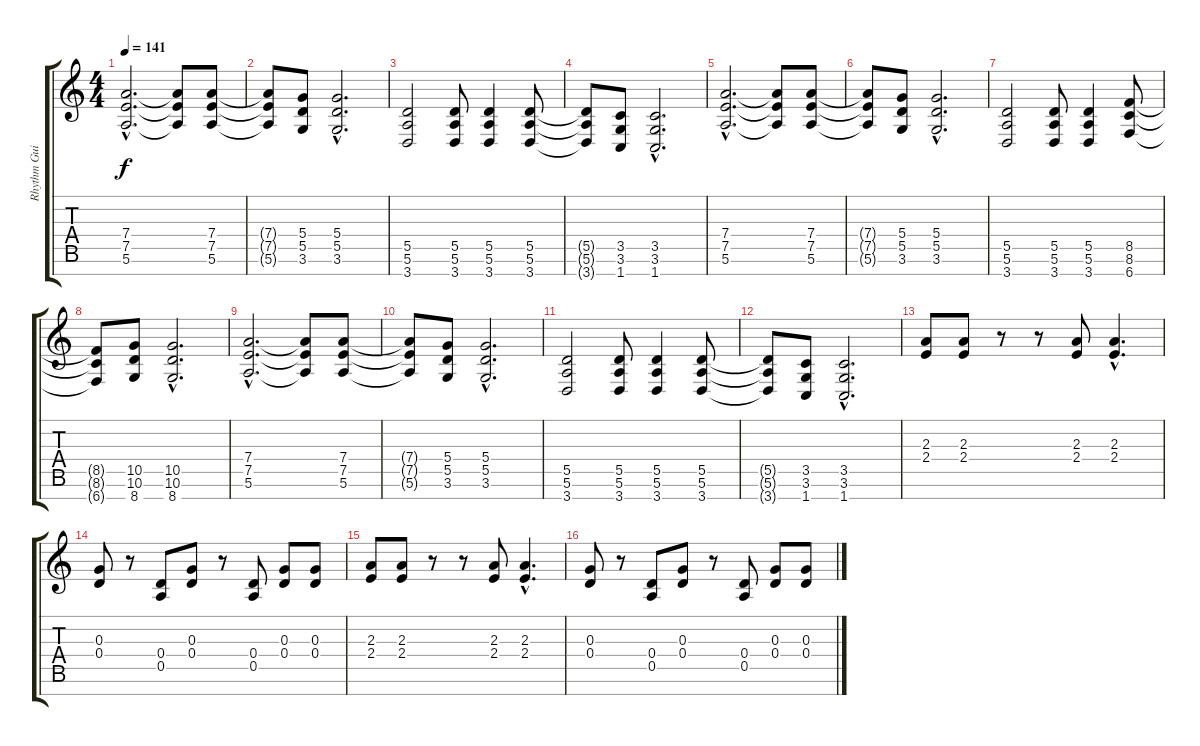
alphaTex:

\track ("Rhythm Guitar" "Rhythm Gui") {instrument distortionguitar}
\staff {score tabs}
\tuning (E4 B3 G3 D3 A2 E2 B1) {hide}
\ts (4 4)
\tempo 141
\clef g2
\ks c
(7.4{hac} 7.5{hac} 5.6{hac}).2{d dy f} (7.4{t} 7.5{t} 5.6{t}).8 (7.4 7.5 5.6).8 |
(7.4{t} 7.5{t} 5.6{t}).8 (5.4 5.5 3.6).8 (5.4{hac} 5.5{hac} 3.6{hac}).2{d} |
(5.5 5.6 3.7).2 (5.5 5.6 3.7).8 (5.5 5.6 3.7).4 (5.5 5.6 3.7).8 |
(5.5{t} 5.6{t} 3.7{t}).8 (3.5 3.6 1.7).8 (3.5{hac} 3.6{hac} 1.7{hac}).2{d} |
(7.4{hac} 7.5{hac} 5.6{hac}).2{d} (7.4{t} 7.5{t} 5.6{t}).8 (7.4 7.5 5.6).8 |
(7.4{t} 7.5{t} 5.6{t}).8 (5.4 5.5 3.6).8 (5.4{hac} 5.5{hac} 3.6{hac}).2{d} |
(5.5 5.6 3.7).2 (5.5 5.6 3.7).8 (5.5 5.6 3.7).4 (8.5 8.6 6.7).8 |
(8.5{t} 8.6{t} 6.7{t}).8 (10.5 10.6 8.7).8 (10.5{hac} 10.6{hac} 8.7{hac}).2{d} |
(7.4{hac} 7.5{hac} 5.6{hac}).2{d} (7.4{t} 7.5{t} 5.6{t}).8 (7.4 7.5 5.6).8 |
(7.4{t} 7.5{t} 5.6{t}).8 (5.4 5.5 3.6).8 (5.4{hac} 5.5{hac} 3.6{hac}).2{d} |
(5.5 5.6 3.7).2 (5.5 5.6 3.7).8 (5.5 5.6 3.7).4 (5.5 5.6 3.7).8 |
(5.5{t} 5.6{t} 3.7{t}).8 (3.5 3.6 1.7).8 (3.5{hac} 3.6{hac} 1.7{hac}).2{d} |
(2.3 2.4).8 (2.3 2.4).8 r.8 r.8 (2.3 2.4).8 (2.3{hac} 2.4{hac}).4{d} |
(0.3 0.4).8 r.8 (0.4 0.5).8 (0.3 0.4).8 r.8 (0.4 0.5).8 (0.3 0.4).8 (0.3 0.4).8 |
(2.3 2.4).8 (2.3 2.4).8 r.8 r.8 (2.3 2.4).8 (2.3{hac} 2.4{hac}).4{d} |
(0.3 0.4).8 r.8 (0.4 0.5).8 (0.3 0.4).8 r.8 (0.4 0.5).8 (0.3 0.4).8 (0.3 0.4).8
